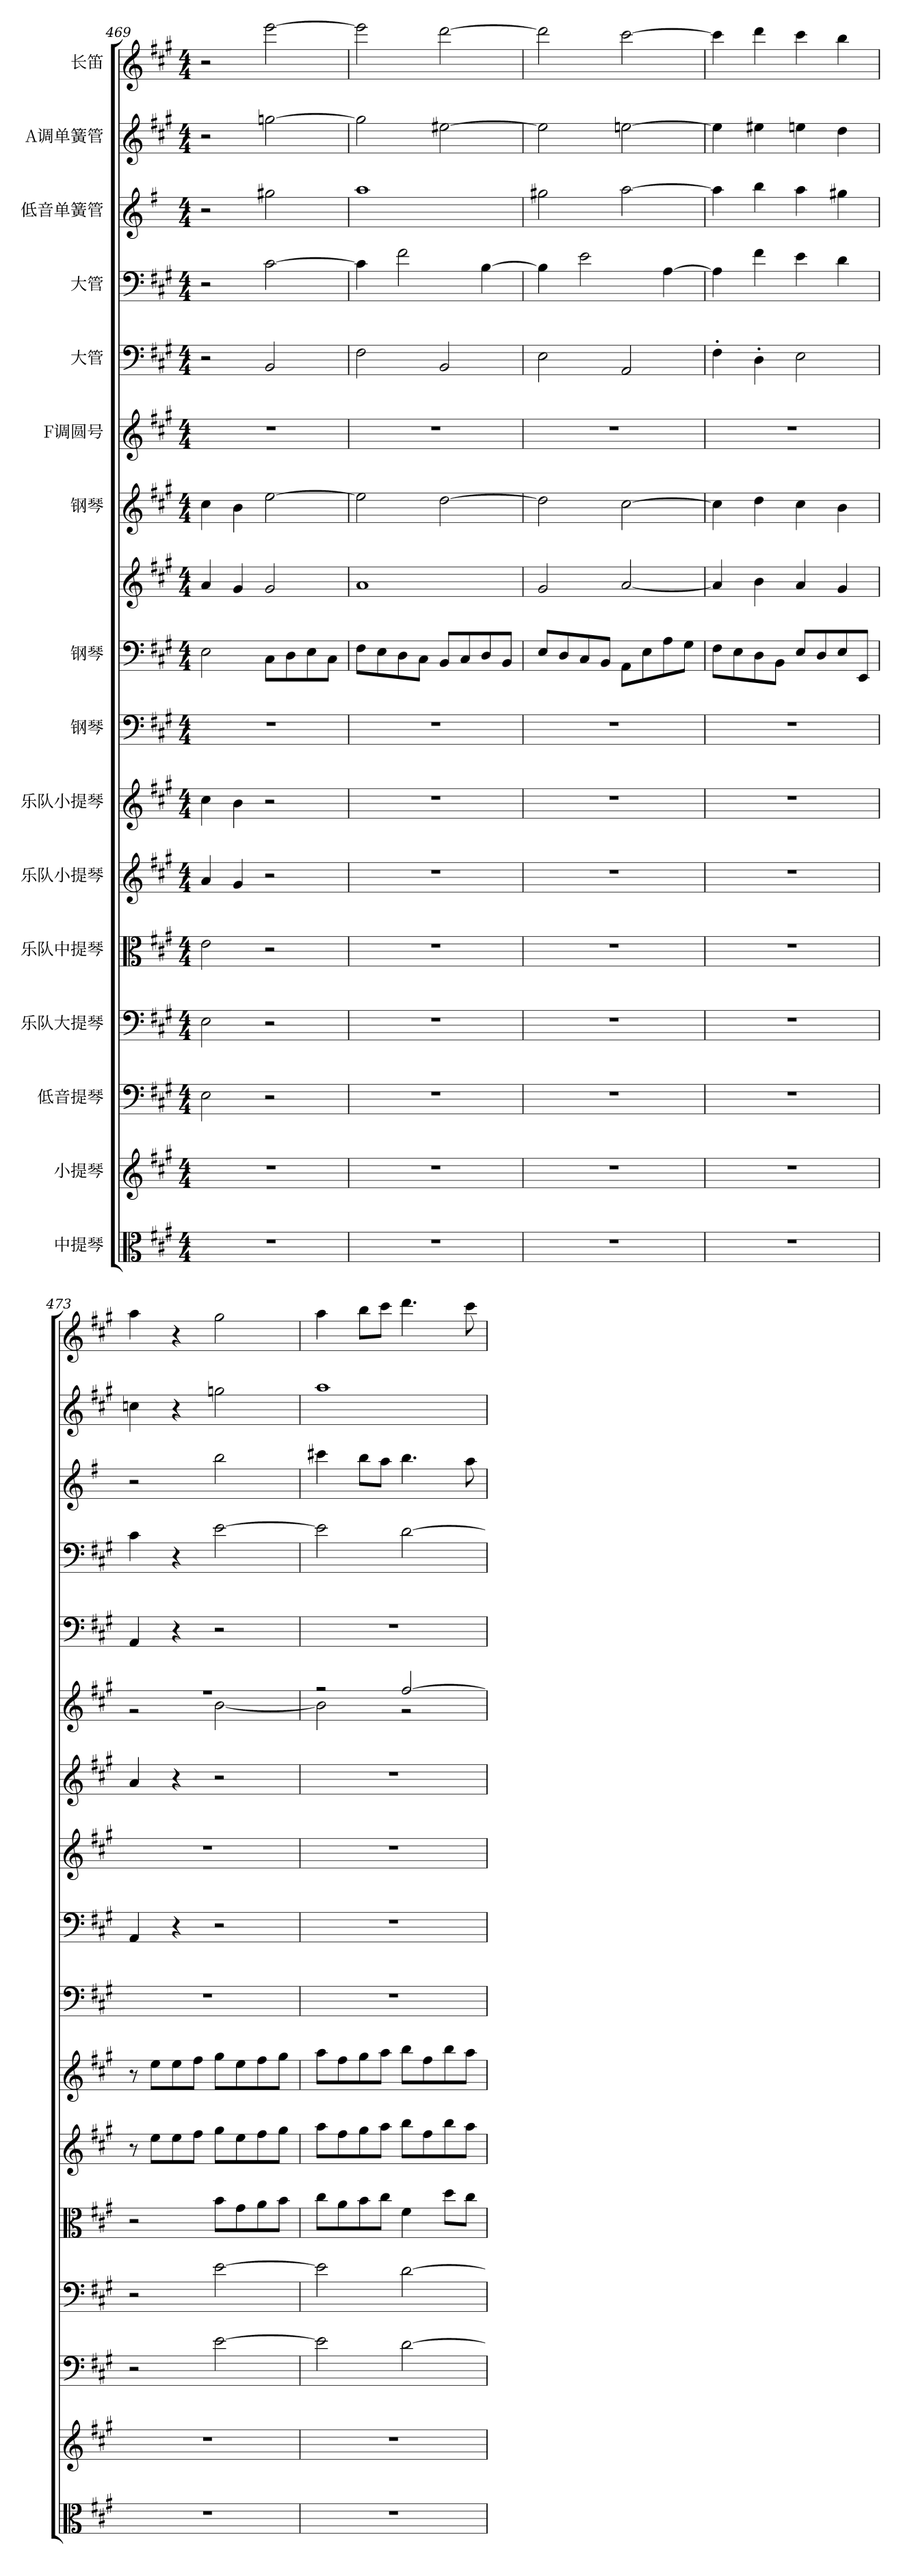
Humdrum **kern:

**kern	**kern	**kern	**kern	**kern	**kern	**kern	**kern	**kern	**kern	**kern	**kern	**kern	**kern	**kern	**kern	**kern
*part16	*part15	*part14	*part13	*part12	*part11	*part10	*part9	*part8	*part8	*part7	*part6	*part5	*part4	*part3	*part2	*part1
*staff17	*staff16	*staff15	*staff14	*staff13	*staff12	*staff11	*staff10	*staff9	*staff8	*staff7	*staff6	*staff5	*staff4	*staff3	*staff2	*staff1
*I"中提琴	*I"小提琴	*I"低音提琴	*I"乐队大提琴	*I"乐队中提琴	*I"乐队小提琴	*I"乐队小提琴	*I"钢琴	*I"钢琴	*	*I"钢琴	*I"F调圆号	*I"大管	*I"大管	*I"低音单簧管	*I"A调单簧管	*I"长笛
!!LO:PB:g=z
*clefC3	*clefG2	*clefF4	*clefF4	*clefC3	*clefG2	*clefG2	*clefF4	*clefF4	*clefG2	*clefG2	*clefG2	*clefF4	*clefF4	*clefG2	*clefG2	*clefG2
*	*	*ITrd7c12	*	*	*	*	*	*	*	*	*ITrd4c7	*	*	*ITrd8c14	*ITrd2c3	*
*k[f#c#g#]	*k[f#c#g#]	*k[f#c#g#]	*k[f#c#g#]	*k[f#c#g#]	*k[f#c#g#]	*k[f#c#g#]	*k[f#c#g#]	*k[f#c#g#]	*k[f#c#g#]	*k[f#c#g#]	*k[f#c#]	*k[f#c#g#]	*k[f#c#g#]	*k[f#]	*k[f#c#g#d#a#e#]	*k[f#c#g#]
*M4/4	*M4/4	*M4/4	*M4/4	*M4/4	*M4/4	*M4/4	*M4/4	*M4/4	*M4/4	*M4/4	*M4/4	*M4/4	*M4/4	*M4/4	*M4/4	*M4/4
=469	=469	=469	=469	=469	=469	=469	=469	=469	=469	=469	=469	=469	=469	=469	=469	=469
1r	1r	2EE\	2E\	2e\	4a/	4cc#\	1r	2E\	4a/	4cc#\	1r	2r	2r	2r	2r	2r
.	.	.	.	.	4g#/	4b\	.	.	4g#/	4b\	.	.	.	.	.	.
.	.	2r	2r	2r	2r	2r	.	8C#\L	2g#/	[2ee\	.	2BB/	[2c#\	2g#X\	[2een\	[2eee\
.	.	.	.	.	.	.	.	8D\	.	.	.	.	.	.	.	.
.	.	.	.	.	.	.	.	8E\	.	.	.	.	.	.	.	.
.	.	.	.	.	.	.	.	8C#\J	.	.	.	.	.	.	.	.
=470	=470	=470	=470	=470	=470	=470	=470	=470	=470	=470	=470	=470	=470	=470	=470	=470
1r	1r	1r	1r	1r	1r	1r	1r	8F#\L	1a	2ee\]	1r	2F#\	4c#\]	1a	2ee\]	2eee\]
.	.	.	.	.	.	.	.	8E\	.	.	.	.	.	.	.	.
.	.	.	.	.	.	.	.	8D\	.	.	.	.	2f#\	.	.	.
.	.	.	.	.	.	.	.	8C#\J	.	.	.	.	.	.	.	.
.	.	.	.	.	.	.	.	8BB/L	.	[2dd\	.	2BB/	.	.	[2cc##X\	[2ddd\
.	.	.	.	.	.	.	.	8C#/	.	.	.	.	.	.	.	.
.	.	.	.	.	.	.	.	8D/	.	.	.	.	[4B\	.	.	.
.	.	.	.	.	.	.	.	8BB/J	.	.	.	.	.	.	.	.
=471	=471	=471	=471	=471	=471	=471	=471	=471	=471	=471	=471	=471	=471	=471	=471	=471
1r	1r	1r	1r	1r	1r	1r	1r	8E/L	2g#/	2dd\]	1r	2E\	4B\]	2g#X\	2cc##\]	2ddd\]
.	.	.	.	.	.	.	.	8D/	.	.	.	.	.	.	.	.
.	.	.	.	.	.	.	.	8C#/	.	.	.	.	2e\	.	.	.
.	.	.	.	.	.	.	.	8BB/J	.	.	.	.	.	.	.	.
.	.	.	.	.	.	.	.	8AA\L	[2a/	[2cc#\	.	2AA/	.	[2a\	[2cc#X\	[2ccc#\
.	.	.	.	.	.	.	.	8E\	.	.	.	.	.	.	.	.
.	.	.	.	.	.	.	.	8A\	.	.	.	.	[4A\	.	.	.
.	.	.	.	.	.	.	.	8G#\J	.	.	.	.	.	.	.	.
=472	=472	=472	=472	=472	=472	=472	=472	=472	=472	=472	=472	=472	=472	=472	=472	=472
1r	1r	1r	1r	1r	1r	1r	1r	8F#\L	4a/]	4cc#\]	1r	4F#'\	4A\]	4a\]	4cc#\]	4ccc#\]
.	.	.	.	.	.	.	.	8E\	.	.	.	.	.	.	.	.
.	.	.	.	.	.	.	.	8D\	4b\	4dd\	.	4D'\	4f#\	4b\	4cc##X\	4ddd\
.	.	.	.	.	.	.	.	8BB\J	.	.	.	.	.	.	.	.
.	.	.	.	.	.	.	.	8E/L	4a/	4cc#\	.	2E\	4e\	4a\	4cc#X\	4ccc#\
.	.	.	.	.	.	.	.	8D/	.	.	.	.	.	.	.	.
.	.	.	.	.	.	.	.	8E/	4g#/	4b\	.	.	4d\	4g#X\	4b\	4bb\
.	.	.	.	.	.	.	.	8EE/J	.	.	.	.	.	.	.	.
=473	=473	=473	=473	=473	=473	=473	=473	=473	=473	=473	=473	=473	=473	=473	=473	=473
*	*	*	*	*	*	*	*	*	*	*	*	*	*	*	*	*MM252
*	*	*	*	*	*	*	*	*	*	*	*^	*	*	*	*	*
1r	1r	2r	2r	2r	8r	8r	1r	4AA/	1r	4a/	1r	2r	4AA/	4c#\	2r	4an\	4aa\
.	.	.	.	.	8ee\L	8ee\L	.	.	.	.	.	.	.	.	.	.	.
.	.	.	.	.	8ee\	8ee\	.	4r	.	4r	.	.	4r	4r	.	4r	4r
.	.	.	.	.	8ff#\J	8ff#\J	.	.	.	.	.	.	.	.	.	.	.
.	.	[2E\	[2e\	8b\L	8gg#\L	8gg#\L	.	2r	.	2r	.	[2e\	2r	[2e\	2b\	2een\	2gg#\
.	.	.	.	8g#\	8ee\	8ee\	.	.	.	.	.	.	.	.	.	.	.
.	.	.	.	8a\	8ff#\	8ff#\	.	.	.	.	.	.	.	.	.	.	.
.	.	.	.	8b\J	8gg#\J	8gg#\J	.	.	.	.	.	.	.	.	.	.	.
!!LO:PB:g=z
=474	=474	=474	=474	=474	=474	=474	=474	=474	=474	=474	=474	=474	=474	=474	=474	=474	=474
1r	1r	2E\]	2e\]	8cc#\L	8aa\L	8aa\L	1r	1r	1r	1r	2r	2e\]	1r	2e\]	4cc#X\	1ff#	4aa\
.	.	.	.	8a\	8ff#\	8ff#\	.	.	.	.	.	.	.	.	.	.	.
.	.	.	.	8b\	8gg#\	8gg#\	.	.	.	.	.	.	.	.	8b\L	.	8bb\L
.	.	.	.	8cc#\J	8aa\J	8aa\J	.	.	.	.	.	.	.	.	8a\J	.	8ccc#\J
.	.	[2D\	[2d\	4f#\	8bb\L	8bb\L	.	.	.	.	[2b/	2r	.	[2d\	4.b\	.	4.ddd\
.	.	.	.	.	8ff#\	8ff#\	.	.	.	.	.	.	.	.	.	.	.
.	.	.	.	8dd\L	8bb\	8bb\	.	.	.	.	.	.	.	.	.	.	.
.	.	.	.	8cc#\J	8aa\J	8aa\J	.	.	.	.	.	.	.	.	8a\	.	8ccc#\
*	*	*	*	*	*	*	*	*	*	*	*v	*v	*	*	*	*	*
=	=	=	=	=	=	=	=	=	=	=	=	=	=	=	=	=
*-	*-	*-	*-	*-	*-	*-	*-	*-	*-	*-	*-	*-	*-	*-	*-	*-
